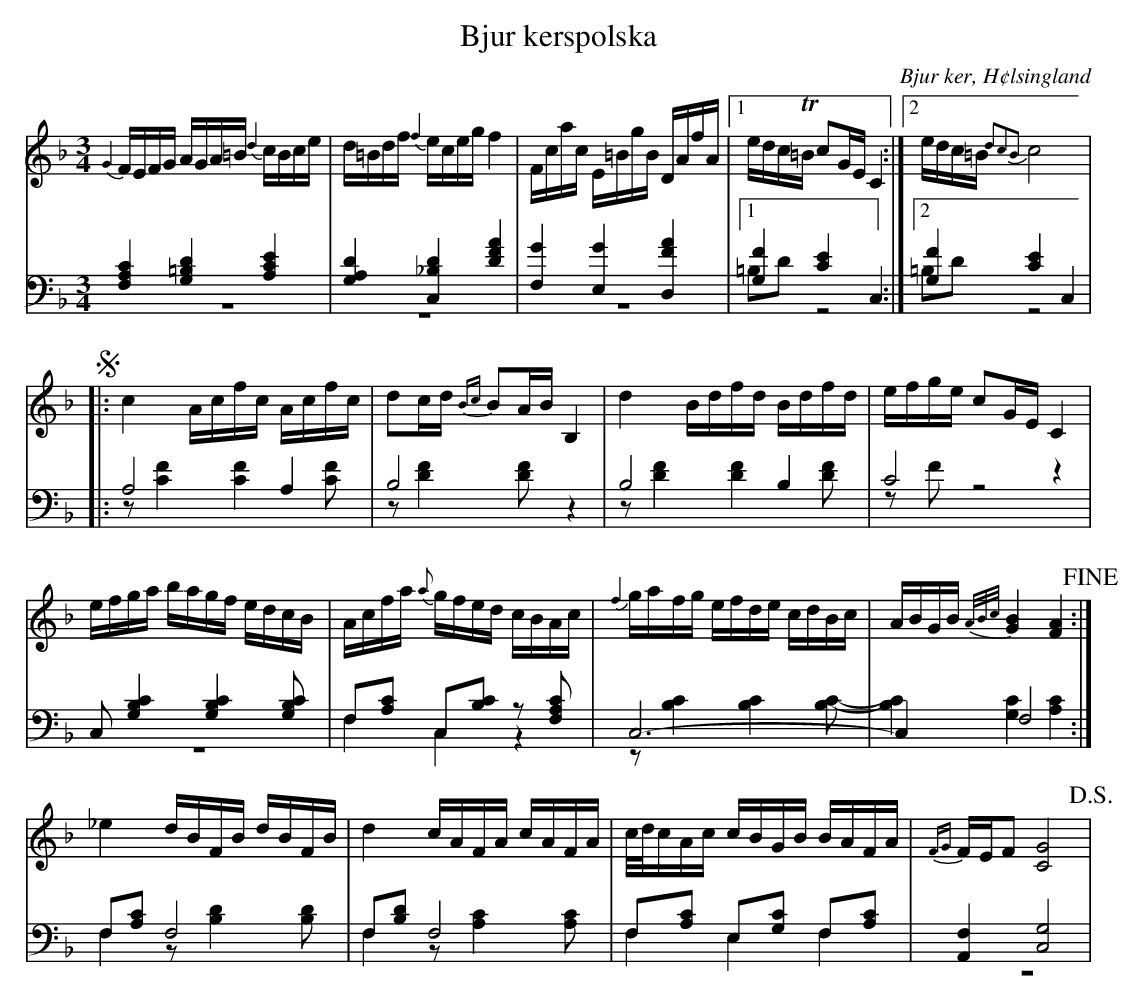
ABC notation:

X:1
T: Bjur kerspolska
O: Bjur ker, H¢lsingland
M: 3/4
L: 1/16
K: F
V:1
V:2
V:3 merge
V:1
{G2}FEFG AGA=B {d2}cBce|d=Bdf {f2}eceg f4|Fcac E=BgB DAfA|1 edcT=B c2GE C4:|2 edc=B {d2c2B2}c8 |
!segno! |:c4 Acfc Acfc|d2cd {Bc}B2AB B,4|d4 Bdfd Bdfd|efge c2GE C4|
efga bagf edcB|Acfa {a}gfed cBAc|{f2}gafg efde cdBc|ABGB {A/B/c/}[G4B4] [F4A4] !fine!:|
_e4 dBFB dBFB|d4 cAFA cAFA|c/d/cAc cBGB BAFA|{FG}FEF2 [C8G8] !D.S.!|
V:2 clef=bass
[F,4A,4C4] [G,4=B,4D4] [A,4C4E4]|[G,4A,4D4] [C,4_B,4D4] [D4F4A4]|[F,4G4] [E,4G4] [D,4F4A4]|1 [G,4F4] [C4E4] C,4:|2 [G,4F4] [C4E4] C,4 |
|:A,8 A,4|B,8 z4|B,8  B,4|C8 z4|
C,2 [G,4B,4C4] [G,4B,4C4] [G,2B,2C2]|F,2[A,2C2] C,2[B,2C2] z2 [F,2A,2C2]|C,12-|C,4 F,8:|
F,2[A,2C2] F,8|F,2[B,2D2] F,8|F,2[A,2C2] E,2[G,2C2] F,2[A,2C2]|[A,,4F,4] [C,8G,8] |
V:3 clef=bass
z12|z12|z12|1 =B,2D2 z8:|2 =B,2D2 z8|
|:z2 [C4F4] [C4F4] [C2F2]|z2 [D4F4] [D2F2] z4|z2 [D4F4] [D4F4] [D2F2]|z2 F2 z8|
z12|F,4 C,4 z4|z2 [B,4C4] [B,4C4] [B,2C2]-|[B,4C4] [G,4C4] [A,4C4]:|
F,4 z2 [B,4D4] [B,2D2]|F,4 z2 [A,4C4] [A,2C2]|F,4 E,4 F,4|z12|
